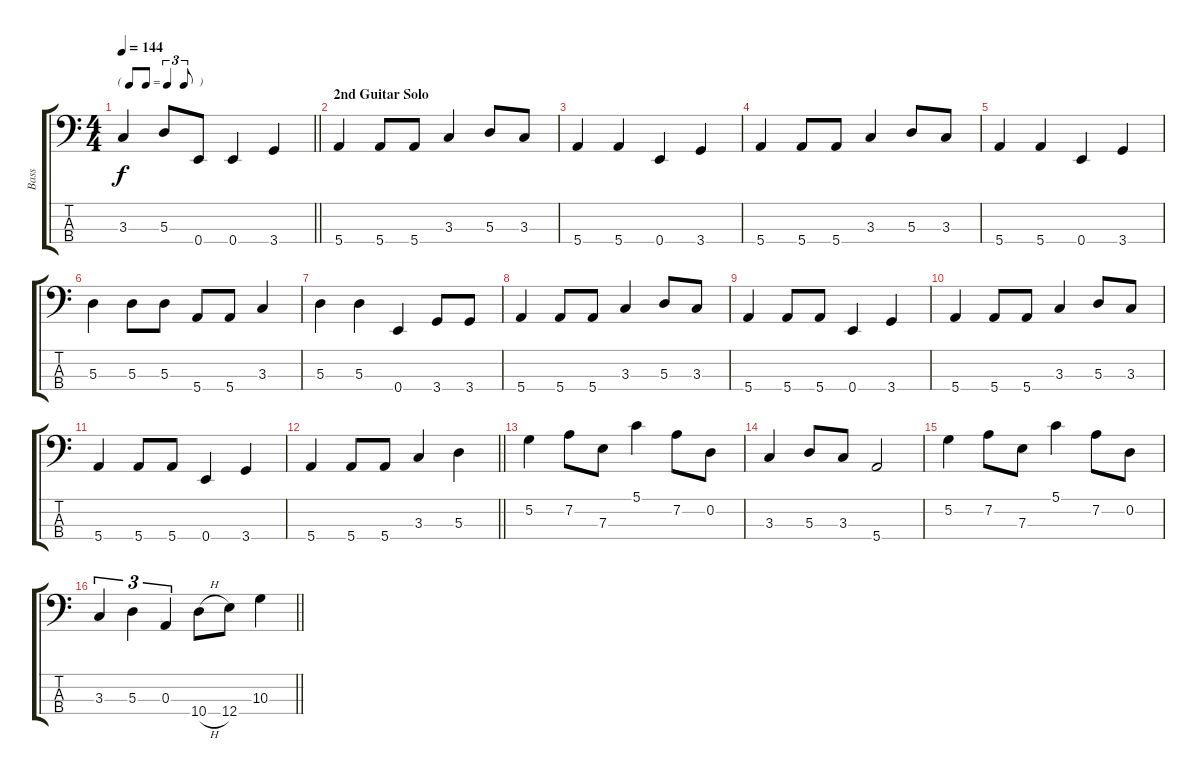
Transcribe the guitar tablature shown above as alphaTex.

\track ("Bass" "Bass") {instrument electricbassfinger}
\staff {score tabs}
\tuning (G2 D2 A1 E1) {hide}
\ts (4 4)
\tf triplet8th
\tempo 144
\clef f4
\barLineRight lightlight
\ks c
3.3.4{dy f} 5.3.8 0.4.8 0.4.4 3.4.4 |
\section ("" "2nd Guitar Solo")
5.4.4 5.4.8 5.4.8 3.3.4 5.3.8 3.3.8 |
5.4.4 5.4.4 0.4.4 3.4.4 |
5.4.4 5.4.8 5.4.8 3.3.4 5.3.8 3.3.8 |
5.4.4 5.4.4 0.4.4 3.4.4 |
5.3.4 5.3.8 5.3.8 5.4.8 5.4.8 3.3.4 |
5.3.4 5.3.4 0.4.4 3.4.8 3.4.8 |
5.4.4 5.4.8 5.4.8 3.3.4 5.3.8 3.3.8 |
5.4.4 5.4.8 5.4.8 0.4.4 3.4.4 |
5.4.4 5.4.8 5.4.8 3.3.4 5.3.8 3.3.8 |
5.4.4 5.4.8 5.4.8 0.4.4 3.4.4 |
\barLineRight lightlight
5.4.4 5.4.8 5.4.8 3.3.4 5.3.4 |
5.2.4 7.2.8 7.3.8 5.1.4 7.2.8 0.2.8 |
3.3.4 5.3.8 3.3.8 5.4.2 |
5.2.4 7.2.8 7.3.8 5.1.4 7.2.8 0.2.8 |
\barLineRight lightlight
3.3.4{tu (3 2)} 5.3.4{tu (3 2)} 0.3.4{tu (3 2)} 10.4{h}.8 12.4.8 10.3.4
